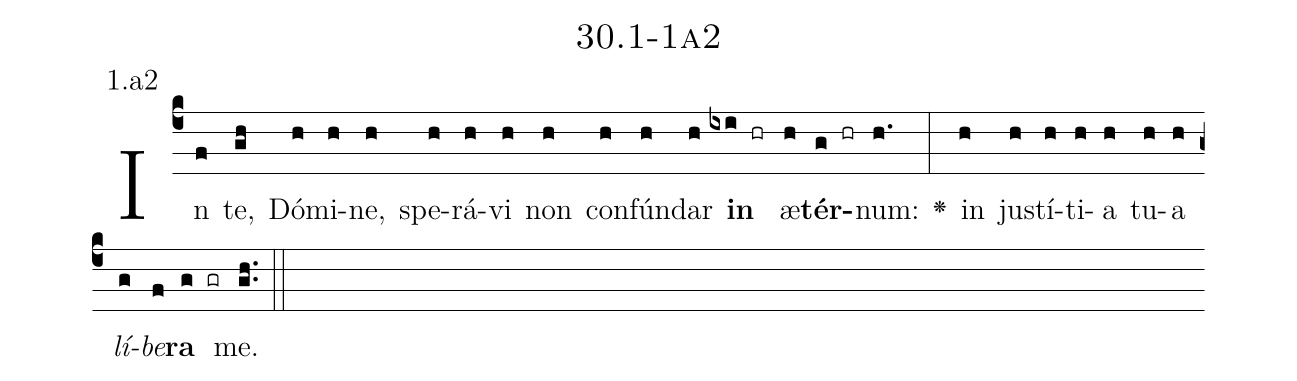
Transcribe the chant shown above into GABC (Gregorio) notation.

name: 30.1-1a2;
annotation: 1.a2;
%%
(c4)In(f) te,(gh) Dó(h)mi(h)ne,(h) spe(h)rá(h)vi(h) non(h) con(h)fún(h)dar(h) <b>in</b>(ixi hr) æ(h)<b>tér</b>(g hr)num:(h.) <v>\greheightstar</v>(:) in(h) jus(h)tí(h)ti(h)a(h) tu(h)a(h) <i>lí</i>(g)<i>be</i>(f)<b>ra</b>(g gr) me.(gh..) (::)


%E(h) u(h) o(g) u(f) a(g) e.(gh..) (::)
